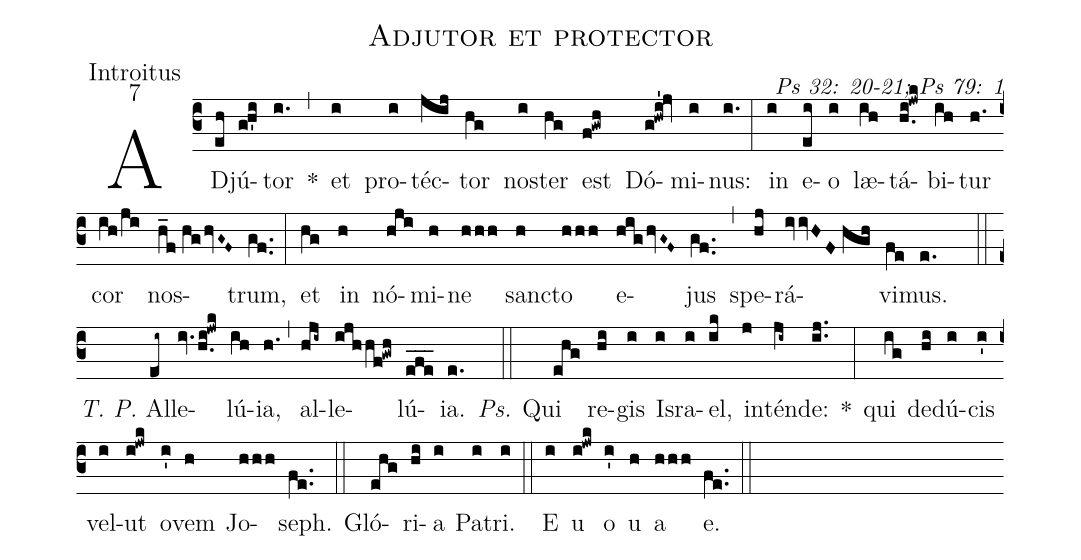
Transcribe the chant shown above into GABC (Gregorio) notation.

name: Adjutor et protector;
office-part: Introitus;
mode: 7;
commentary: Ps 32: 20-21; Ps 79: 1;
%%
(c3) AD(eh)jú(g!h'i)tor(i.) *(,) et(i) pro(i)téc(jij)tor(hg) nos(i)ter(hg) est(f!gwh) Dó(g!hwi'!jv)mi(i)nus:(i.) (:)
in(i) e(ei)o(i) læ(ih)tá(h.i!jwk)bi(ih)tur(h.) cor(ih/ji) nos(h_f//hghvG~F~)trum,(gf..) (:)
et(hg) in(h) nó(hji)mi(h)ne(hhh) sanc(h)to(hhh) e(highvG~F~)jus(gf..) (,) spe(hj)rá(ivvHF//hgh)vi(fe)mus.(e.) (::)
<i>T. P.</i> Al(ei~)le(iv.h.i!jwk)lú(ih)ia,(h.) (,) al(hji~)le(ijhhf!gwh)lú(efe___)ia.(e.) (::)
<i>Ps.</i> Qui(ehg) re(hi)gis(i) Is(i)ra(i)el,(ik) in(j)tén(ji~)de:(ij..) *(:) qui(ig) de(hi)dú(i)cis(i') vel(i)ut(i!jwk) o(i')vem(h) Jo(hhh)seph.(fe..) (::)
Gló(ehg)ri(hi)a(i) Pa(i)tri.(i) (::)
<eu>E(i) u(i!jwk) o(i') u(h) a(hhh) e.</eu>(fe..) (::)
